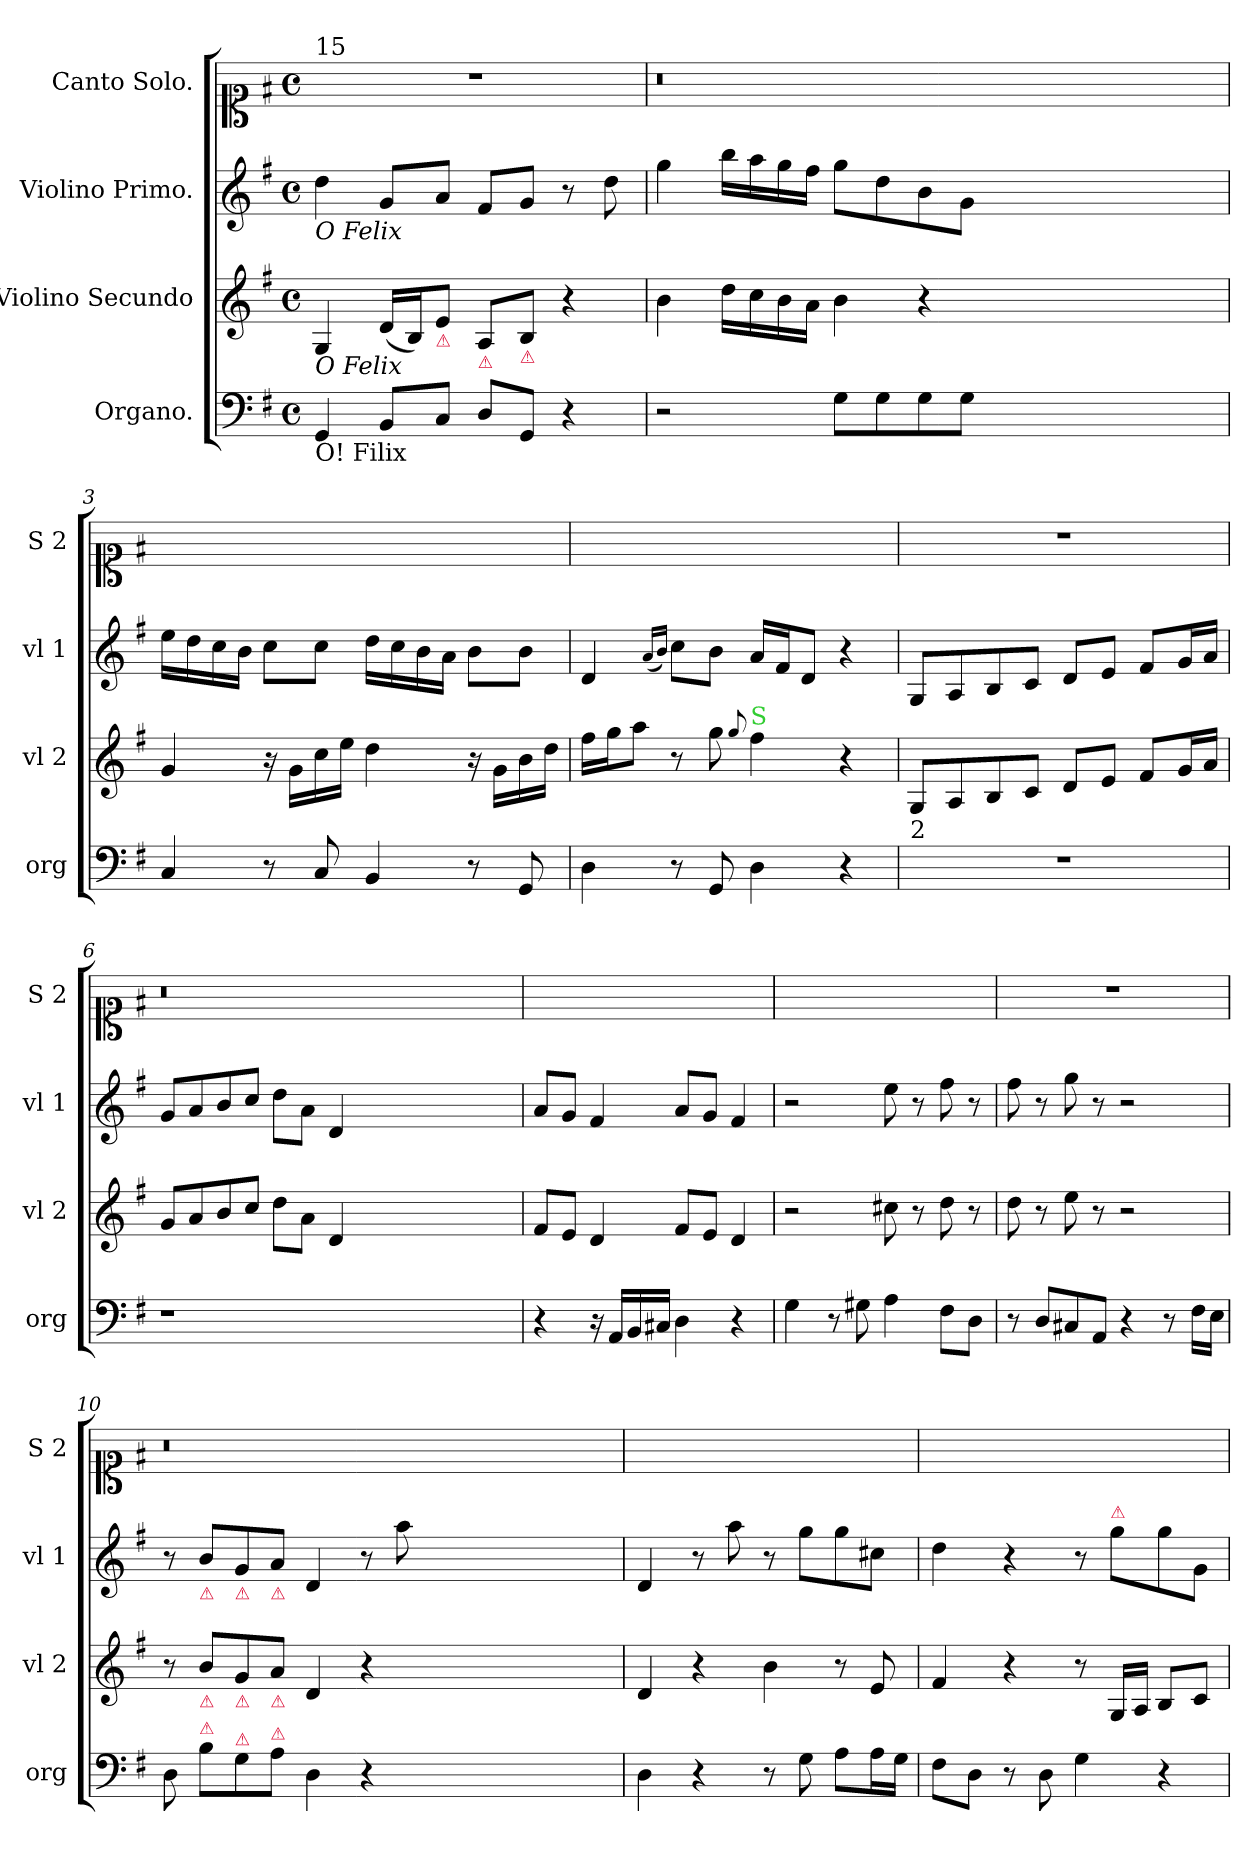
**kern	**kern	**dynam	**kern	**dynam	**kern
*part4	*part3	*part3	*part2	*part2	*part1
*staff4	*staff3	*staff3	*staff2	*staff2	*staff1
*I"Organo.	*I"Violino Secundo	*	*I"Violino Primo.	*	*I"Canto Solo.
*I'org	*I'vl 2	*	*I'vl 1	*	*I'S 2
*clefF4	*clefG2	*	*clefG2	*	*clefC1
*k[f#]	*k[f#]	*	*k[f#]	*	*k[f#]
*M4/4	*M4/4	*	*M4/4	*	*M4/4
*met(c)	*met(c)	*	*met(c)	*	*met(c)
=1	=1	=1	=1	=1	=1
!	!	!	!	!	!LO:TX:a:t=15
!	!	!	!LO:TX:b:i:t=O Felix	!	!
!	!LO:TX:b:i:t=O Felix	!	!	!	!
!LO:TX:b:t=O! Filix	!	!	!	!	!
!	!	!LO:DY:a	!	!LO:DY:a	!
4GG	4G	Fortè	4dd	Fortè	1r
8BBL	(<16dLL	.	8gL	.	.
.	16BJ)	.	.	.	.
!	!LO:TX:b:color=crimson:t=⚠	!	!	!	!
8CJ	8eJ	.	8aJ	.	.
!	!LO:TX:b:color=crimson:t=⚠	!	!	!	!
8DL	8AL	.	8f#L	.	.
!	!LO:TX:b:color=crimson:t=⚠	!	!	!	!
8GGJ	8BJ	.	8gJ	.	.
4r	4r	.	8r	.	.
.	.	.	8dd	.	.
=2	=2	=2	=2	=2	=2
2r	4b	.	4gg	.	0.r
.	16ddLL	.	16bbLL	.	.
.	16cc	.	16aa	.	.
.	16b	.	16gg	.	.
.	16aJJ	.	16ff#JJ	.	.
8GL	4b	.	8ggL	.	.
8G	.	.	8dd	.	.
8G	4r	.	8b	.	.
8GJ	.	.	8gJ	.	.
0ryy	0ryy	.	0ryy	.	.
=3	=3	=3	=3	=3	=3
4C	4g	.	16eeLL	.	1ryy
.	.	.	16dd	.	.
.	.	.	16cc	.	.
.	.	.	16bJJ	.	.
8r	16r	.	8ccL	.	.
.	16gLL	.	.	.	.
8C	16cc	.	8ccJ	.	.
.	16eeJJ	.	.	.	.
4BB	4dd	.	16ddLL	.	.
.	.	.	16cc	.	.
.	.	.	16b	.	.
.	.	.	16aJJ	.	.
8r	16r	.	8bL	.	.
.	16gLL	.	.	.	.
8GG	16b	.	8bJ	.	.
.	16ddJJ	.	.	.	.
=4	=4	=4	=4	=4	=4
4D	16ff#LL	.	4d	.	1ryy
.	16ggJ	.	.	.	.
.	8aaJ	.	.	.	.
.	.	.	(<16qqa/LL	.	.
.	.	.	16qqb/JJ)	.	.
8r	8r	.	8ccL	.	.
8GG	8gg	.	8bJ	.	.
.	8qqgg/	.	.	.	.
!	!LO:TX:a:color=limegreen:t=S	!	!	!	!
4D	4ff#	.	16aLL	.	.
.	.	.	16f#J	.	.
.	.	.	8dJ	.	.
4r	4r	.	4r	.	.
=5	=5	=5	=5	=5	=5
!LO:TX:a:t=2	!	!	!	!	!
!	!	!LO:DY:a	!	!LO:DY:a	!
1r	8GL	piano	8GL	piano	1r
.	8A	.	8A	.	.
.	8B	.	8B	.	.
.	8cJ	.	8cJ	.	.
.	8dL	.	8dL	.	.
.	8eJ	.	8eJ	.	.
.	8f#L	.	8f#L	.	.
.	16gL	.	16gL	.	.
.	16aJJ	.	16aJJ	.	.
=6	=6	=6	=6	=6	=6
1r	8gL	.	8gL	.	0.r
.	8a	.	8a	.	.
.	8b	.	8b	.	.
.	8ccJ	.	8ccJ	.	.
.	8ddL	.	8ddL	.	.
.	8aJ	.	8aJ	.	.
.	4d	.	4d	.	.
0ryy	0ryy	.	0ryy	.	.
=7	=7	=7	=7	=7	=7
4r	8f#L	.	8aL	.	1ryy
.	8eJ	.	8gJ	.	.
16r	4d	.	4f#	.	.
16AALL	.	.	.	.	.
16BB	.	.	.	.	.
16C#XJJ	.	.	.	.	.
4D	8f#L	.	8aL	.	.
.	8eJ	.	8gJ	.	.
4r	4d	.	4f#	.	.
=8	=8	=8	=8	=8	=8
4G	2r	.	2r	.	1ryy
8r	.	.	.	.	.
8G#X	.	.	.	.	.
4A	8cc#X	.	8ee	.	.
.	8r	.	8r	.	.
8F#L	8dd	.	8ff#	.	.
8DJ	8r	.	8r	.	.
=9	=9	=9	=9	=9	=9
8r	8dd	.	8ff#	.	1r
8DL	8r	.	8r	.	.
8C#X	8ee	.	8gg	.	.
8AAJ	8r	.	8r	.	.
4r	2r	.	2r	.	.
8r	.	.	.	.	.
16F#LL	.	.	.	.	.
16EJJ	.	.	.	.	.
=10	=10	=10	=10	=10	=10
!	!	!LO:DY:a	!	!LO:DY:a	!
8D	8r	fortè	8r	fortè	0.r
!	!	!	!LO:TX:b:color=crimson:t=⚠	!	!
!	!LO:TX:b:color=crimson:t=⚠	!	!	!	!
!LO:TX:a:color=crimson:t=⚠	!	!	!	!	!
8BL	8bL	.	8bL	.	.
!	!	!	!LO:TX:b:color=crimson:t=⚠	!	!
!	!LO:TX:b:color=crimson:t=⚠	!	!	!	!
!LO:TX:a:color=crimson:t=⚠	!	!	!	!	!
8G	8g	.	8g	.	.
!	!	!	!LO:TX:b:color=crimson:t=⚠	!	!
!	!LO:TX:b:color=crimson:t=⚠	!	!	!	!
!LO:TX:a:color=crimson:t=⚠	!	!	!	!	!
8AJ	8aJ	.	8aJ	.	.
4D	4d	.	4d	.	.
4r	4r	.	8r	.	.
.	.	.	8aa	.	.
0ryy	0ryy	.	0ryy	.	.
=11	=11	=11	=11	=11	=11
4D	4d	.	4d	.	1ryy
4r	4r	.	8r	.	.
.	.	.	8aa	.	.
8r	4b	.	8r	.	.
8G	.	.	8ggL	.	.
8AL	8r	.	8gg	.	.
16AL	8e	.	8cc#XJ	.	.
16GJJ	.	.	.	.	.
=12	=12	=12	=12	=12	=12
8F#L	4f#	.	4dd	.	1ryy
8DJ	.	.	.	.	.
8r	4r	.	4r	.	.
8D	.	.	.	.	.
4G	8r	.	8r	.	.
!	!	!	!LO:TX:a:color=crimson:t=⚠	!	!
.	16GLL	.	8gg\L	.	.
.	16AJJ	.	.	.	.
4r	8BL	.	8gg\	.	.
.	8cJ	.	8g/J	.	.
=	=	=	=	=	=
*-	*-	*-	*-	*-	*-
